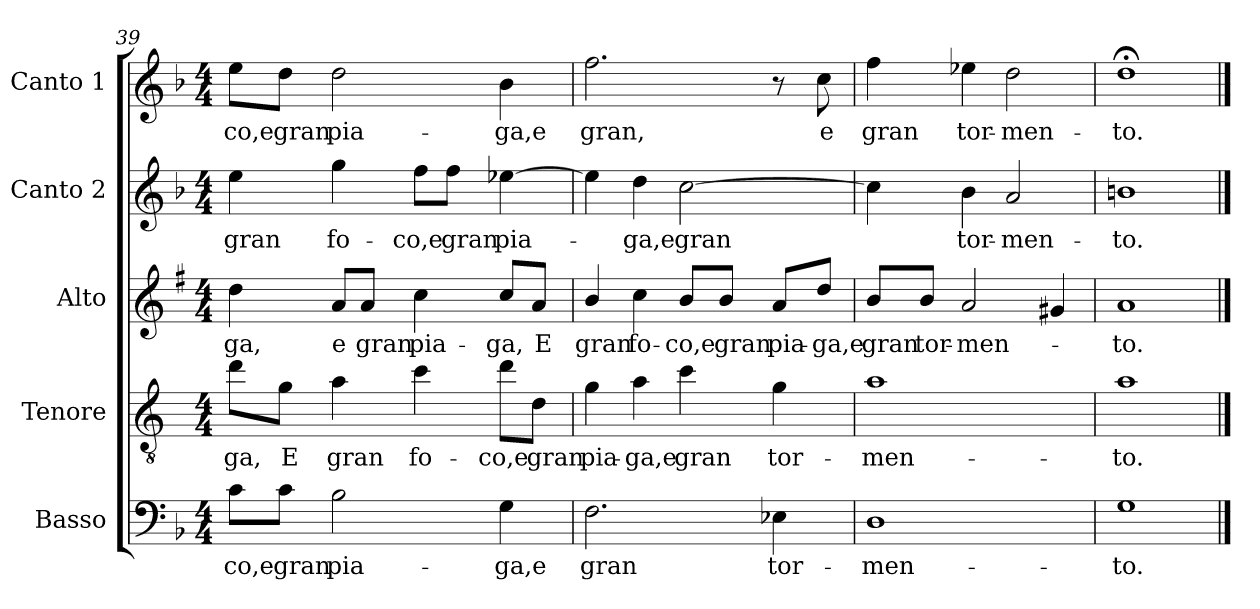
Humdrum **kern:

**kern	**text	**kern	**text	**kern	**text	**kern	**text	**kern	**text
*part5	*part5	*part4	*part4	*part3	*part3	*part2	*part2	*part1	*part1
*staff5	*staff5	*staff4	*staff4	*staff3	*staff3	*staff2	*staff2	*staff1	*staff1
*I"Basso	*	*I"Tenore	*	*I"Alto	*	*I"Canto 2	*	*I"Canto 1	*
*I'B	*	*I'T	*	*I'A	*	*I'C2	*	*I'C1	*
*clefF4	*	*clefGv2	*	*clefG2	*	*clefG2	*	*clefG2	*
*	*	*ITrd4c7	*	*ITrd1c2	*	*	*	*	*
*k[b-]	*	*k[b-]	*	*k[b-]	*	*k[b-]	*	*k[b-]	*
*F:	*	*F:	*	*F:	*	*F:	*	*F:	*
*M4/4	*	*M4/4	*	*M4/4	*	*M4/4	*	*M4/4	*
=39	=39	=39	=39	=39	=39	=39	=39	=39	=39
!	!LO:LY:b	!	!LO:LY:b	!	!LO:LY:b	!	!LO:LY:b	!	!LO:LY:b
8c\L	-co,e	8g\L	-ga,	4cc\	-ga,	4ee\	gran	8ee\L	-co,e
!	!LO:LY:b	!	!LO:LY:b	!	!	!	!	!	!LO:LY:b
8c\J	gran	8c\J	E	.	.	.	.	8dd\J	gran
!	!LO:LY:b	!	!LO:LY:b	!	!LO:LY:b	!	!LO:LY:b	!	!LO:LY:b
2B-\	pia-	4d\	gran	8g/L	e	4gg\	fo-	2dd\	pia-
!	!	!	!	!	!LO:LY:b	!	!	!	!
.	.	.	.	8g/J	gran	.	.	.	.
!	!	!	!LO:LY:b	!	!LO:LY:b	!	!LO:LY:b	!	!
.	.	4f\	fo-	4b-\	pia-	8ff\L	-co,e	.	.
!	!	!	!	!	!	!	!LO:LY:b	!	!
.	.	.	.	.	.	8ff\J	gran	.	.
!	!LO:LY:b	!	!LO:LY:b	!	!LO:LY:b	!	!LO:LY:b	!	!LO:LY:b
4G\	-ga,e	8g\L	-co,e	8b-/L	-ga,	[4ee-X\	pia-	4b-\	-ga,e
!	!	!	!LO:LY:b	!	!LO:LY:b	!	!	!	!
.	.	8G\J	gran	8g/J	E	.	.	.	.
=40	=40	=40	=40	=40	=40	=40	=40	=40	=40
!	!LO:LY:b	!	!LO:LY:b	!	!LO:LY:b	!	!	!	!LO:LY:b
2.F\	gran	4c\	pia-	4a/	gran	4ee-\]	.	2.ff\	gran,
!	!	!	!LO:LY:b	!	!LO:LY:b	!	!LO:LY:b	!	!
.	.	4d\	-ga,e	4b-\	fo-	4dd\	-ga,e	.	.
!	!	!	!LO:LY:b	!	!LO:LY:b	!	!LO:LY:b	!	!
.	.	4f\	gran	8a/L	-co,e	[2cc\	gran	.	.
!	!	!	!	!	!LO:LY:b	!	!	!	!
.	.	.	.	8a/J	gran	.	.	.	.
!	!LO:LY:b	!	!LO:LY:b	!	!LO:LY:b	!	!	!	!
4E-X\	tor-	4c\	tor-	8g/L	pia-	.	.	8r	.
!	!	!	!	!	!LO:LY:b	!	!	!	!LO:LY:b
.	.	.	.	8cc/J	-ga,e	.	.	8cc\	e
=41	=41	=41	=41	=41	=41	=41	=41	=41	=41
!	!LO:LY:b	!	!LO:LY:b	!	!LO:LY:b	!	!	!	!LO:LY:b
1D	-men-	1d	-men-	8a/L	gran	4cc\]	.	4ff\	gran
!	!	!	!	!	!LO:LY:b	!	!	!	!
.	.	.	.	8a/J	tor-	.	.	.	.
!	!	!	!	!	!LO:LY:b	!	!LO:LY:b	!	!LO:LY:b
.	.	.	.	2g/	-men-	4b-\	tor-	4ee-X\	tor-
!	!	!	!	!	!	!	!LO:LY:b	!	!LO:LY:b
.	.	.	.	.	.	2a/	-men-	2dd\	-men-
.	.	.	.	4f#X/	.	.	.	.	.
=42	=42	=42	=42	=42	=42	=42	=42	=42	=42
!	!LO:LY:b	!	!LO:LY:b	!	!LO:LY:b	!	!LO:LY:b	!	!LO:LY:b
1G	-to.	1d	-to.	1g	-to.	1bn	-to.	1dd;<	-to.
==	==	==	==	==	==	==	==	==	==
*-	*-	*-	*-	*-	*-	*-	*-	*-	*-
